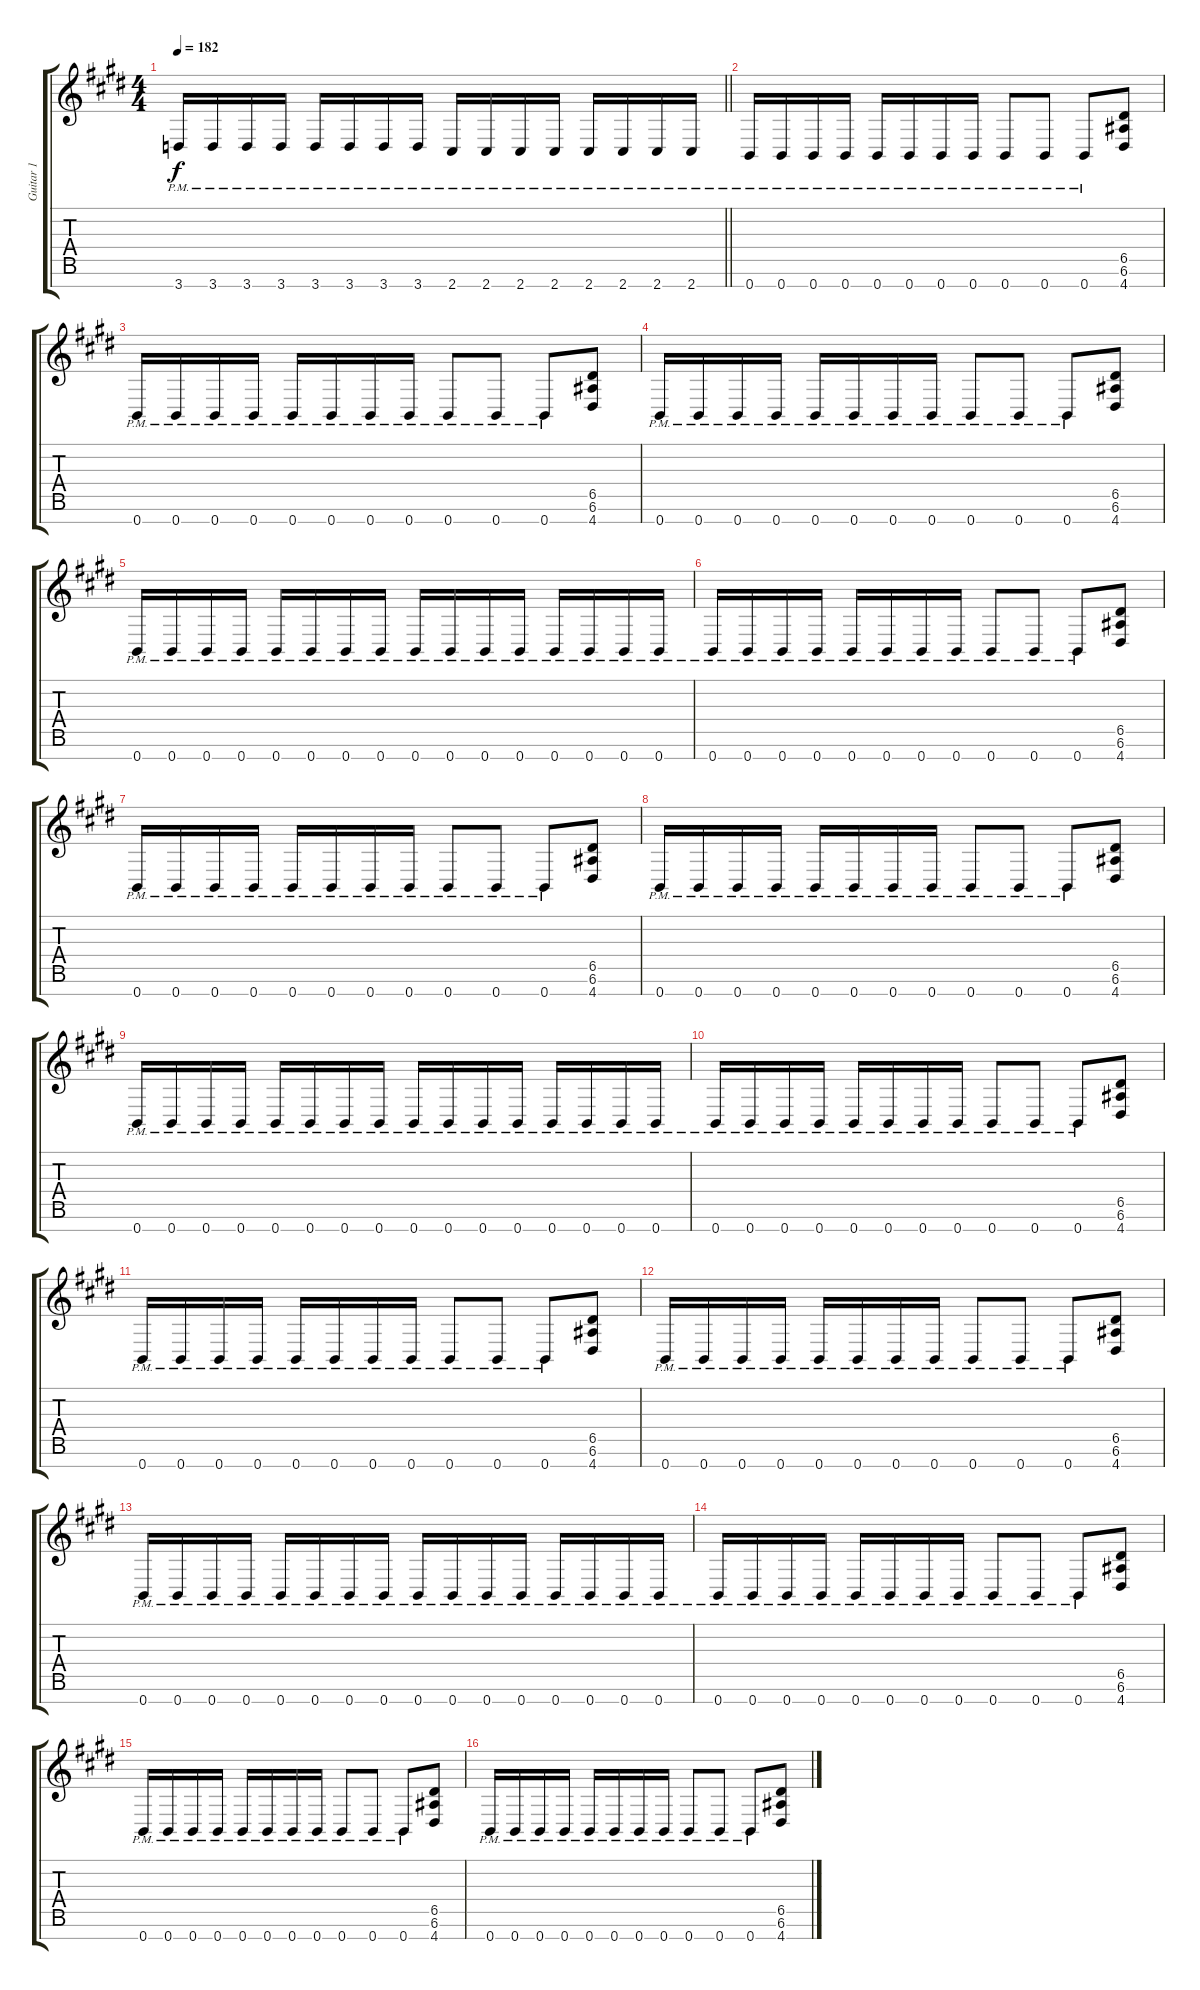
\track ("Guitar 1" "Guitar 1") {instrument overdrivenguitar}
\staff {score tabs}
\tuning (E4 B3 G3 D3 A2 E2 B1) {hide}
\ts (4 4)
\tempo 182
\clef g2
\barLineRight lightlight
\ks c#minor
3.7{pm}.16{dy f} 3.7{pm}.16 3.7{pm}.16 3.7{pm}.16 3.7{pm}.16 3.7{pm}.16 3.7{pm}.16 3.7{pm}.16 2.7{pm}.16 2.7{pm}.16 2.7{pm}.16 2.7{pm}.16 2.7{pm}.16 2.7{pm}.16 2.7{pm}.16 2.7{pm}.16 |
0.7{pm}.16 0.7{pm}.16 0.7{pm}.16 0.7{pm}.16 0.7{pm}.16 0.7{pm}.16 0.7{pm}.16 0.7{pm}.16 0.7{pm}.8 0.7{pm}.8 0.7{pm}.8 (6.5 6.6 4.7).8 |
0.7{pm}.16 0.7{pm}.16 0.7{pm}.16 0.7{pm}.16 0.7{pm}.16 0.7{pm}.16 0.7{pm}.16 0.7{pm}.16 0.7{pm}.8 0.7{pm}.8 0.7{pm}.8 (6.5 6.6 4.7).8 |
0.7{pm}.16 0.7{pm}.16 0.7{pm}.16 0.7{pm}.16 0.7{pm}.16 0.7{pm}.16 0.7{pm}.16 0.7{pm}.16 0.7{pm}.8 0.7{pm}.8 0.7{pm}.8 (6.5 6.6 4.7).8 |
0.7{pm}.16 0.7{pm}.16 0.7{pm}.16 0.7{pm}.16 0.7{pm}.16 0.7{pm}.16 0.7{pm}.16 0.7{pm}.16 0.7{pm}.16 0.7{pm}.16 0.7{pm}.16 0.7{pm}.16 0.7{pm}.16 0.7{pm}.16 0.7{pm}.16 0.7{pm}.16 |
0.7{pm}.16 0.7{pm}.16 0.7{pm}.16 0.7{pm}.16 0.7{pm}.16 0.7{pm}.16 0.7{pm}.16 0.7{pm}.16 0.7{pm}.8 0.7{pm}.8 0.7{pm}.8 (6.5 6.6 4.7).8 |
0.7{pm}.16 0.7{pm}.16 0.7{pm}.16 0.7{pm}.16 0.7{pm}.16 0.7{pm}.16 0.7{pm}.16 0.7{pm}.16 0.7{pm}.8 0.7{pm}.8 0.7{pm}.8 (6.5 6.6 4.7).8 |
0.7{pm}.16 0.7{pm}.16 0.7{pm}.16 0.7{pm}.16 0.7{pm}.16 0.7{pm}.16 0.7{pm}.16 0.7{pm}.16 0.7{pm}.8 0.7{pm}.8 0.7{pm}.8 (6.5 6.6 4.7).8 |
0.7{pm}.16 0.7{pm}.16 0.7{pm}.16 0.7{pm}.16 0.7{pm}.16 0.7{pm}.16 0.7{pm}.16 0.7{pm}.16 0.7{pm}.16 0.7{pm}.16 0.7{pm}.16 0.7{pm}.16 0.7{pm}.16 0.7{pm}.16 0.7{pm}.16 0.7{pm}.16 |
0.7{pm}.16 0.7{pm}.16 0.7{pm}.16 0.7{pm}.16 0.7{pm}.16 0.7{pm}.16 0.7{pm}.16 0.7{pm}.16 0.7{pm}.8 0.7{pm}.8 0.7{pm}.8 (6.5 6.6 4.7).8 |
0.7{pm}.16 0.7{pm}.16 0.7{pm}.16 0.7{pm}.16 0.7{pm}.16 0.7{pm}.16 0.7{pm}.16 0.7{pm}.16 0.7{pm}.8 0.7{pm}.8 0.7{pm}.8 (6.5 6.6 4.7).8 |
0.7{pm}.16 0.7{pm}.16 0.7{pm}.16 0.7{pm}.16 0.7{pm}.16 0.7{pm}.16 0.7{pm}.16 0.7{pm}.16 0.7{pm}.8 0.7{pm}.8 0.7{pm}.8 (6.5 6.6 4.7).8 |
0.7{pm}.16 0.7{pm}.16 0.7{pm}.16 0.7{pm}.16 0.7{pm}.16 0.7{pm}.16 0.7{pm}.16 0.7{pm}.16 0.7{pm}.16 0.7{pm}.16 0.7{pm}.16 0.7{pm}.16 0.7{pm}.16 0.7{pm}.16 0.7{pm}.16 0.7{pm}.16 |
0.7{pm}.16 0.7{pm}.16 0.7{pm}.16 0.7{pm}.16 0.7{pm}.16 0.7{pm}.16 0.7{pm}.16 0.7{pm}.16 0.7{pm}.8 0.7{pm}.8 0.7{pm}.8 (6.5 6.6 4.7).8 |
0.7{pm}.16 0.7{pm}.16 0.7{pm}.16 0.7{pm}.16 0.7{pm}.16 0.7{pm}.16 0.7{pm}.16 0.7{pm}.16 0.7{pm}.8 0.7{pm}.8 0.7{pm}.8 (6.5 6.6 4.7).8 |
0.7{pm}.16 0.7{pm}.16 0.7{pm}.16 0.7{pm}.16 0.7{pm}.16 0.7{pm}.16 0.7{pm}.16 0.7{pm}.16 0.7{pm}.8 0.7{pm}.8 0.7{pm}.8 (6.5 6.6 4.7).8
